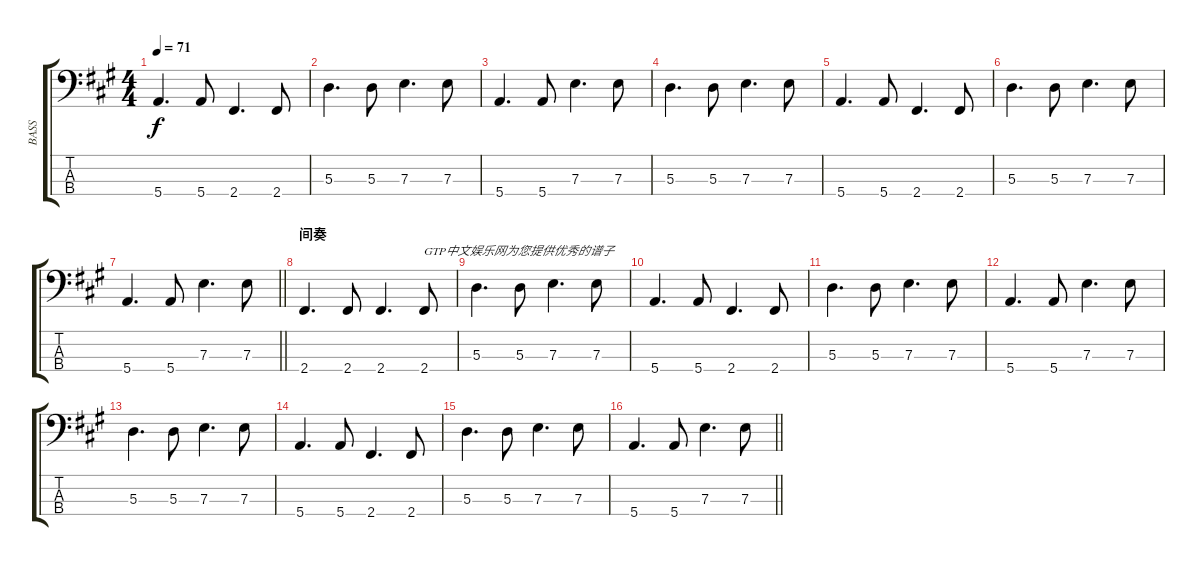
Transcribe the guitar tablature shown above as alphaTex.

\track ("BASS" "BASS") {instrument electricbassfinger}
\staff {score tabs}
\tuning (G2 D2 A1 E1) {hide}
\ts (4 4)
\tempo 71
\clef f4
\ks a
5.4.4{d dy f} 5.4.8 2.4.4{d} 2.4.8 |
5.3.4{d} 5.3.8 7.3.4{d} 7.3.8 |
5.4.4{d} 5.4.8 7.3.4{d} 7.3.8 |
5.3.4{d} 5.3.8 7.3.4{d} 7.3.8 |
5.4.4{d} 5.4.8 2.4.4{d} 2.4.8 |
5.3.4{d} 5.3.8 7.3.4{d} 7.3.8 |
\barLineRight lightlight
5.4.4{d} 5.4.8 7.3.4{d} 7.3.8 |
\section ("" "间奏")
2.4.4{d} 2.4.8 2.4.4{d} 2.4.8{txt "GTP中文娱乐网为您提供优秀的谱子"} |
5.3.4{d} 5.3.8 7.3.4{d} 7.3.8 |
5.4.4{d} 5.4.8 2.4.4{d} 2.4.8 |
5.3.4{d} 5.3.8 7.3.4{d} 7.3.8 |
5.4.4{d} 5.4.8 7.3.4{d} 7.3.8 |
5.3.4{d} 5.3.8 7.3.4{d} 7.3.8 |
5.4.4{d} 5.4.8 2.4.4{d} 2.4.8 |
5.3.4{d} 5.3.8 7.3.4{d} 7.3.8 |
\barLineRight lightlight
5.4.4{d} 5.4.8 7.3.4{d} 7.3.8
